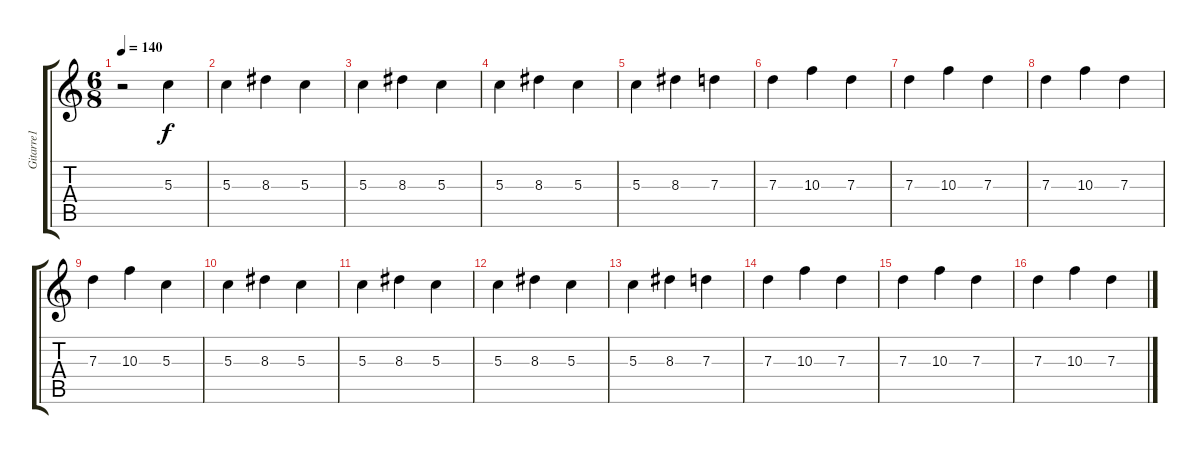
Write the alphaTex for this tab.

\track ("Gitarre1" "Gitarre1") {instrument acousticguitarnylon}
\staff {score tabs}
\tuning (E4 B3 G3 D3 A2 E2) {hide}
\ts (6 8)
\tempo 140
\clef g2
\ks c
r.2{dy f instrument acousticguitarsteel} 5.3.4 |
5.3.4 8.3.4 5.3.4 |
5.3.4 8.3.4 5.3.4 |
5.3.4 8.3.4 5.3.4 |
5.3.4 8.3.4 7.3.4 |
7.3.4 10.3.4 7.3.4 |
7.3.4 10.3.4 7.3.4 |
7.3.4 10.3.4 7.3.4 |
7.3.4 10.3.4 5.3.4 |
5.3.4 8.3.4 5.3.4 |
5.3.4 8.3.4 5.3.4 |
5.3.4 8.3.4 5.3.4 |
5.3.4 8.3.4 7.3.4 |
7.3.4 10.3.4 7.3.4 |
7.3.4 10.3.4 7.3.4 |
7.3.4 10.3.4 7.3.4
